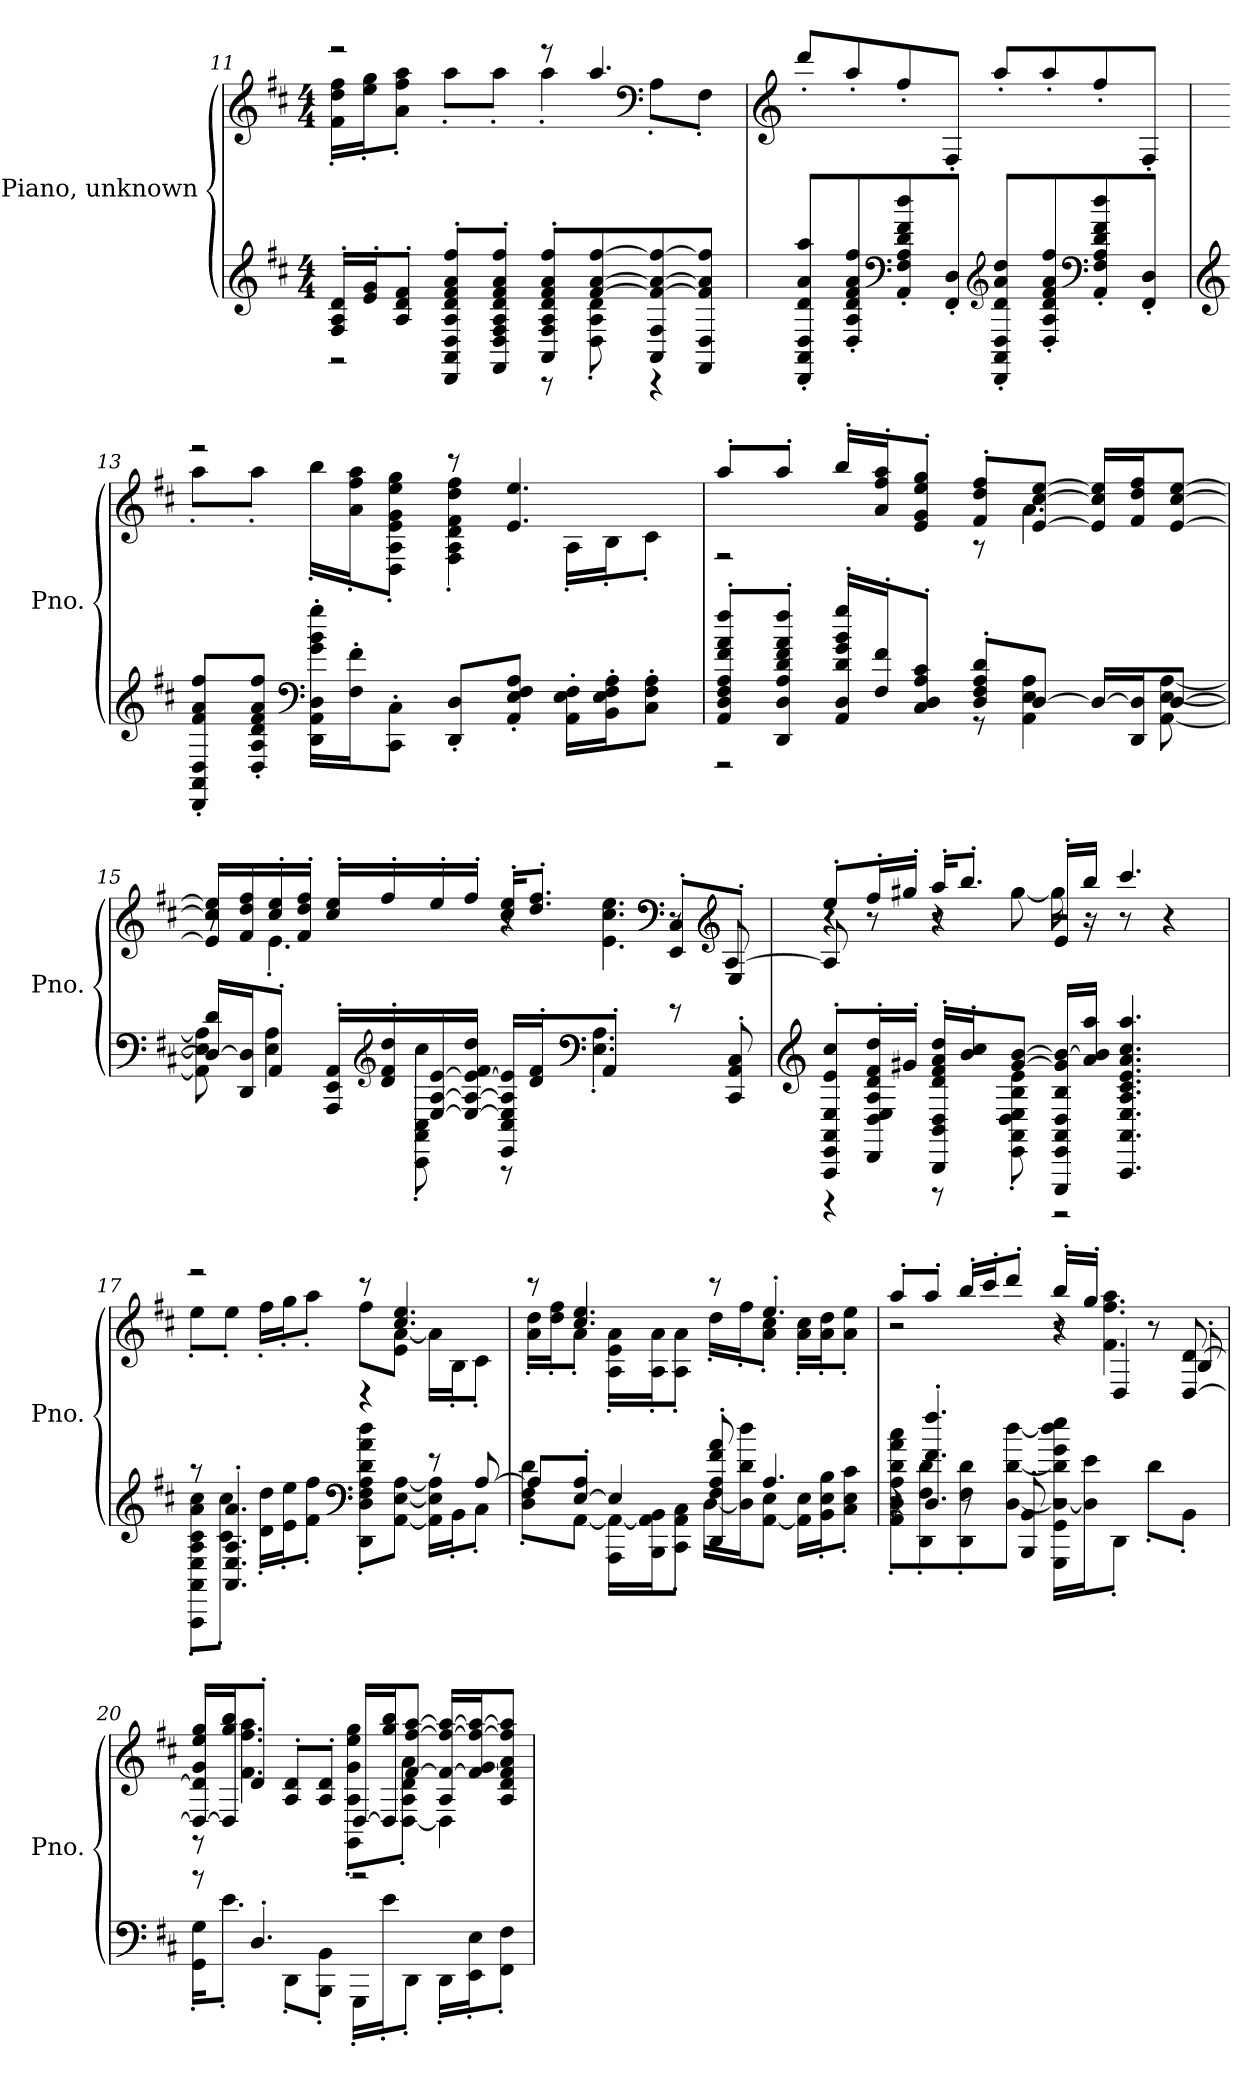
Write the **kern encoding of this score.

**kern	**kern
*part1	*part1
*staff2	*staff1
*I"Piano, unknown	*
*I'Pno.	*
*clefG2	*clefG2
*k[f#c#]	*k[f#c#]
*M4/4	*M4/4
=11	=11
*^	*^
16F#/' 16A/' 16d/'LL	2r	2r	16f#\' 16dd\' 16ff#\'LL
16e/' 16g/'J	.	.	16ee\' 16gg\'J
8A/' 8d/' 8f#/'J	.	.	8a\' 8ff#\' 8aa\'J
8DD/' 8AA/' 8D/' 8A/' 8d/' 8f#/' 8a/' 8ff#/'L	.	.	8aa'\L
8FF#/' 8D/' 8F#/' 8A/' 8d/' 8f#/' 8a/' 8ff#/'J	.	.	8aa'\J
8AA/' 8F#/' 8A/' 8d/' 8f#/' 8a/' 8ff#/'L	8r	8r	4aa'\
[8f#/ [8a/ [8ff#/	8D\' 8A\' 8d\'	4.aa/	.
*	*	*clefF4	*
8AA/ 8F#/ 8f#/_ 8a/_ 8ff#/_	4r	.	8A'\L
8FF#/ 8D/ 8f#/] 8a/] 8ff#/]J	.	.	8F#'\J
*v	*v	*	*
*	*v	*v
=12	=12
*	*clefG2
8DD/' 8AA/' 8D/' 8d/' 8a/' 8aa/'L	8ddd'/L
8D/' 8A/' 8d/' 8f#/' 8a/' 8ff#/'	8aa'/
*clefF4	*
8AA/' 8F#/' 8A/' 8d/' 8f#/' 8dd/'	8ff#'/
8FF#/' 8D/'J	8F#'/J
*clefG2	*
8DD/' 8AA/' 8D/' 8d/' 8a/' 8dd/'L	8aa'/L
8D/' 8A/' 8d/' 8f#/' 8a/' 8ff#/'	8aa'/
*clefF4	*
8AA/' 8F#/' 8A/' 8d/' 8f#/' 8dd/'	8ff#'/
8FF#/' 8D/'J	8F#'/J
!!LO:LB:g=z
=13	=13
*clefG2	*
*	*^
8DD/' 8AA/' 8D/' 8f#/' 8a/' 8ff#/'L	2r	8aa'\L
8D/' 8A/' 8d/' 8f#/' 8a/' 8ff#/'J	.	8aa'\J
*clefF4	*	*
16DD\' 16AA\' 16D\' 16g\' 16b\' 16gg\'LL	.	16bb'\LL
16F#\' 16f#\'J	.	16a\' 16ff#\' 16aa\'J
8CC#\' 8C#\'J	.	8D\' 8A\' 8e\' 8g\' 8ee\' 8gg\'J
8DD/' 8D/'L	8r	4F#\' 4A\' 4d\' 4f#\' 4dd\' 4ff#\'
8AA/' 8E/' 8F#/' 8A/'J	4.e/ 4.ee/	.
16AA\' 16E\' 16F#\'LL	.	16A'\LL
16BB\' 16E\' 16F#\' 16A\'J	.	16B'\J
8C#\' 8F#\' 8A\'J	.	8c#'\J
=14	=14	=14
*^	*	*
8AA/' 8D/' 8F#/' 8A/' 8f#/' 8a/' 8ff#/'L	2r	8aa'/L	2r
8DD/' 8D/' 8A/' 8d/' 8f#/' 8a/' 8ff#/'J	.	8aa'/J	.
16AA/' 16D/' 16d/' 16g/' 16b/' 16gg/'LL	.	16bb'/LL	.
16F#/' 16f#/'J	.	16a/' 16ff#/' 16aa/'J	.
8C#/' 8D/' 8A/' 8c#/'J	.	8e/' 8g/' 8ee/' 8gg/'J	.
8D/' 8F#/' 8A/' 8d/'L	8r	8f#/' 8dd/' 8ff#/'L	8r
[8D/J	4AA\ 4E\ 4A\	[8e/ [8cc#/ [8ee/J	4.a\
16D/LL_	.	16e/] 16cc#/] 16ee/]LL	.
16DD/ 16D/]J	.	16f#/ 16dd/ 16ff#/J	.
[8D/J	[8AA\ [8E\ [8A\	[8e/ [8cc#/ [8ee/J	.
!!LO:PB:g=z
=15	=15	=15	=15
*	*	*	*^
16D/_ 16d/LL	8AA\] 8E\] 8A\]	16e/] 16cc#/] 16ee/]LL	8r	2r
16DD/ 16D/]J	.	16f#/ 16dd/ 16ff#/	.	.
8AA'/J	4E\ 4A\	16cc#/' 16ee/'	4.e'\	.
.	.	16f#/' 16dd/' 16ff#/'JJ	.	.
16AAA/' 16EE/' 16AA/'LL	.	16cc#/' 16ee/'LL	.	.
*clefG2	*	*	*	*
16d/' 16f#/' 16dd/'	.	16ff#'/	.	.
[16E/ [16A/ [16e/	8CC#\' 8AA\' 8C#\' 8cc#\'	16ee'/	.	.
16E/_ 16A/_ 16e/_ 16f#/ 16dd/JJ	.	16ff#'/JJ	.	.
16EE/ 16C#/ 16E/] 16A/] 16e/]LL	8r	16cc#/' 16ee/'KL	8r	4r
16d/' 16f#/'J	.	8.dd/' 8.ff#/'J	.	.
*clefF4	*	*	*	*
8AA'/J	4.E\' 4.A\'	.	4.e\ 4.cc#\ 4.ee\	.
*	*	*clefF4	*	*
8r	.	8EE/' 8C#/'L	.	8r
*	*	*clefG2	*	*
8CC#/' 8AA/' 8C#/'	.	8E'/J	.	[8A/
=16	=16	=16	=16	=16
*clefG2	*	*	*	*
8AAA/' 8EE/' 8AA/' 8E/' 8e/' 8cc#/'L	4r	8ee'/L	4r	8A/]
16DD/' 16D/' 16E/' 16A/' 16d/' 16f#/' 16dd/'L	.	16ff#'/L	.	8r
16g#X'/JJ	.	16gg#X'/JJ	.	.
16BBB/' 16BB/' 16D/' 16d/' 16f#/' 16a/' 16dd/'LL	8r	16aa'/KL	8r	4r
16b/' 16cc#/'J	.	8.bb'/J	.	.
[8g#/ [8b/J	8EE\' 8AA\' 8D\' 8E\' 8B\' 8e\'	.	[8gg#\	.
16EEE/ 16EE/ 16AA/ 16D/ 16B/ 16g#/] 16b/_LL	2r	16e'/LL	16gg#\]	2r
16a/ 16b/] 16aa/JJ	.	16bb/JJ	16r	.
4.AAA/ 4.AA/ 4.E/ 4.A/ 4.c#/ 4.e/ 4.a/ 4.cc#/ 4.aa/	.	4.ccc#/	8r	.
.	.	.	4r	.
*	*	*	*v	*v
!!LO:LB:g=z
=17	=17	=17	=17
8r	8AAA\' 8AA\' 8E\' 8A\' 8c#\' 8a\' 8cc#\'L	2r	8ee'\L
4.AA/' 4.E/' 4.A/' 4.a/'	8c#\' 8cc#\'J	.	8ee'\J
.	16d\' 16dd\'LL	.	16ff#'\LL
.	16e\' 16ee\'J	.	16gg'\J
.	8f#\' 8ff#\'J	.	8aa'\J
*clefF4	*	*	*
4r	8DD\' 8D\' 8F#\' 8A\' 8d\' 8a\' 8dd\'L	8r	8ff#\L
.	[8AA\ [8E\ [8A\J	4.cc#/ 4.ee/	8e\ [8a\J
8r	16AA\] 16E\] 16A\]LL	.	16a\LL]
.	16BB'\J	.	16B'\J
[8A/	8C#'\J	.	8c#'\J
=18	=18	=18	=18
8A/L]	8D\' 8F#\' 8d\'L	8r	16a\' 16dd\'LL
.	.	.	16dd\' 16ff#\'J
[8E/' 8A/'J	[8AA\J	4.cc#/ 4.ee/	8a'\J
4E/]	16AAA\ 16AA\_LL	.	16A\' 16e\' 16a\'LL
.	16BBB\ 16AA\] 16BB\J	.	16A\' 16a\'J
.	8CC#\' 8AA\' 8C#\'J	.	8A\' 8a\'J
8DD/' 8F#/' 8A/' 8f#/' 8a/'	[16D\LL	8r	16dd'\LL
.	16D\] 16d\ 16dd\J	.	16ff#'\J
4.A/	[8AA\ 8E\J	4.ee'/	8a\' 8cc#\'J
.	16AA\] 16E\LL	.	16a\' 16cc#\'LL
.	16BB\' 16E\' 16B\'J	.	16a\' 16dd\'J
.	8C#\' 8E\' 8c#\'J	.	8a\' 8ee\'J
!!LO:LB:g=z
=19	=19	=19	=19
*	*^	*	*^
8r	8AA\' 8D\' 8A\' 8d\' 8a\' 8cc#\'L	4r	8aa'/L	2r	2r
4.D/' 4.f#/' 4.ff#/'	8DD\' 8F#\' 8d\'	.	8aa'/J	.	.
.	8DD\' 8F#\' 8d\'	8r	16bb'/LL	.	.
.	.	.	16ccc#'/J	.	.
.	[8D\ [8d\ [8dd\J	8BBB/' 8BB/'	8ddd'/J	.	.
2r	16GGG\ 16GG\ 16D\_ 16d\] 16g\ 16dd\] 16ee\LL	2r	16bb'/LL	8r	4r
.	16D\] 16e\J	.	16gg'/JJ	.	.
.	8DD'\J	.	4D/	4.f#\ 4.ff#\ 4.aa\	.
.	8d'\L	.	.	.	8r
.	8BB'\J	.	[8D/ [8d/	.	8B'/
*	*v	*v	*	*	*
*	*	*	*v	*v
=20	=20	=20	=20
8r	16GG\' 16G\'KL	16D/_ 16d/] 16g/ 16ee/ 16gg/LL	8r
.	8.e'\J	16D/] 16gg/ 16bb/J	.
4.D'/	.	8d'/J	4.f#\ 4.ff#\ 4.aa\
.	8DD'\L	8A/' 8d/'L	.
.	8BBB\' 8BB\'J	8A/' 8d/'J	.
2r	16GGG'\LL	[16D/LL	8GG\' 8A\' 8g\' 8ee\' 8gg\'L
.	16e'\J	16D/] 16gg/ 16bb/J	.
.	8DD'\J	[8f#/ [8ff#/ [8aa/J	[8D\' 8A\' 8d\' 8a\'J
.	16DD'\LL	16A/ 16f#/_ 16ff#/_ 16aa/_LL	4D\]
.	16EE\' 16E\'J	16f#/_ 16g/ 16ff#/_ 16aa/_J	.
.	8FF#\' 8F#\'J	8A/ 8d/ 8f#/] 8a/ 8ff#/] 8aa/]J	.
*v	*v	*	*
*	*v	*v
=	=
*-	*-
